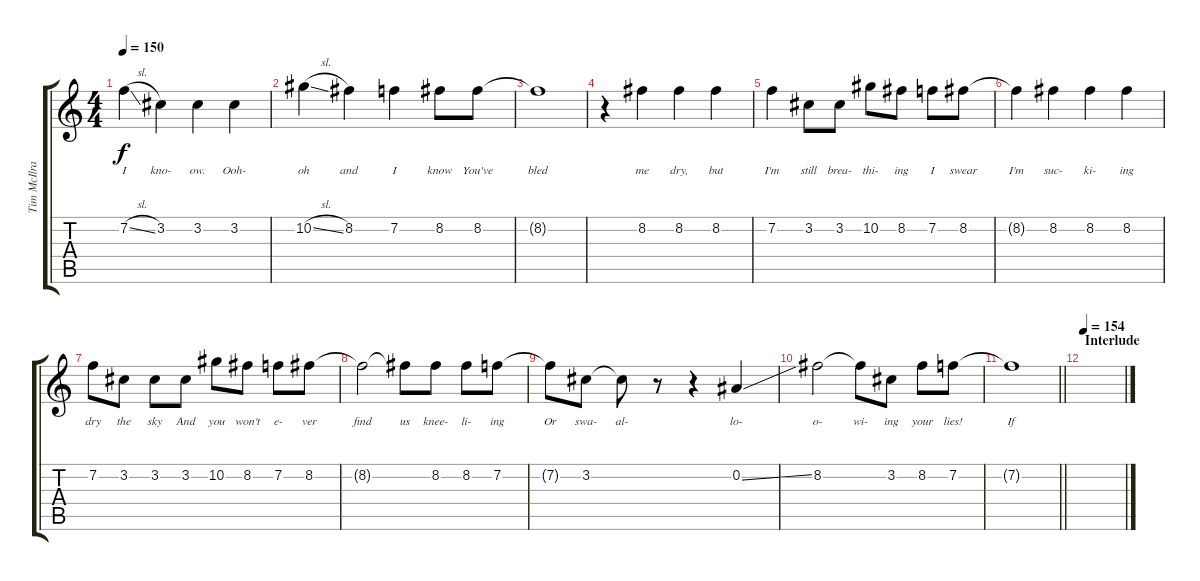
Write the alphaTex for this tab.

\track ("Tim McIlrath - Vocals" "Tim McIlra") {instrument distortionguitar}
\staff {score tabs}
\tuning (Eb4 Bb3 Gb3 Db3 Ab2 Eb2) {hide}
\ts (4 4)
\tempo 150
\clef g2
\ks c
7.2{sl}.4{lyrics (0 "I") lyrics (1 "") lyrics (2 "") lyrics (3 "") lyrics (4 "") dy f} 3.2.4{lyrics (0 "kno-") lyrics (1 "") lyrics (2 "") lyrics (3 "") lyrics (4 "")} 3.2.4{lyrics (0 "ow.") lyrics (1 "") lyrics (2 "") lyrics (3 "") lyrics (4 "")} 3.2.4{lyrics (0 "Ooh-") lyrics (1 "") lyrics (2 "") lyrics (3 "") lyrics (4 "")} |
10.2{sl}.4{lyrics (0 "oh") lyrics (1 "") lyrics (2 "") lyrics (3 "") lyrics (4 "")} 8.2.4{lyrics (0 "and") lyrics (1 "") lyrics (2 "") lyrics (3 "") lyrics (4 "")} 7.2.4{lyrics (0 "I") lyrics (1 "") lyrics (2 "") lyrics (3 "") lyrics (4 "")} 8.2.8{lyrics (0 "know") lyrics (1 "") lyrics (2 "") lyrics (3 "") lyrics (4 "")} 8.2.8{lyrics (0 "You've") lyrics (1 "") lyrics (2 "") lyrics (3 "") lyrics (4 "")} |
8.2{t}.1{lyrics (0 "bled") lyrics (1 "") lyrics (2 "") lyrics (3 "") lyrics (4 "")} |
r.4 8.2.4{lyrics (0 "me") lyrics (1 "") lyrics (2 "") lyrics (3 "") lyrics (4 "")} 8.2.4{lyrics (0 "dry,") lyrics (1 "") lyrics (2 "") lyrics (3 "") lyrics (4 "")} 8.2.4{lyrics (0 "but") lyrics (1 "") lyrics (2 "") lyrics (3 "") lyrics (4 "")} |
7.2.4{lyrics (0 "I'm") lyrics (1 "") lyrics (2 "") lyrics (3 "") lyrics (4 "")} 3.2.8{lyrics (0 "still") lyrics (1 "") lyrics (2 "") lyrics (3 "") lyrics (4 "")} 3.2.8{lyrics (0 "brea-") lyrics (1 "") lyrics (2 "") lyrics (3 "") lyrics (4 "")} 10.2.8{lyrics (0 "thi-") lyrics (1 "") lyrics (2 "") lyrics (3 "") lyrics (4 "")} 8.2.8{lyrics (0 "ing") lyrics (1 "") lyrics (2 "") lyrics (3 "") lyrics (4 "")} 7.2.8{lyrics (0 "I") lyrics (1 "") lyrics (2 "") lyrics (3 "") lyrics (4 "")} 8.2.8{lyrics (0 "swear") lyrics (1 "") lyrics (2 "") lyrics (3 "") lyrics (4 "")} |
8.2{t}.4{lyrics (0 "I'm") lyrics (1 "") lyrics (2 "") lyrics (3 "") lyrics (4 "")} 8.2.4{lyrics (0 "suc-") lyrics (1 "") lyrics (2 "") lyrics (3 "") lyrics (4 "")} 8.2.4{lyrics (0 "ki-") lyrics (1 "") lyrics (2 "") lyrics (3 "") lyrics (4 "")} 8.2.4{lyrics (0 "ing") lyrics (1 "") lyrics (2 "") lyrics (3 "") lyrics (4 "")} |
7.2.8{lyrics (0 "dry") lyrics (1 "") lyrics (2 "") lyrics (3 "") lyrics (4 "")} 3.2.8{lyrics (0 "the") lyrics (1 "") lyrics (2 "") lyrics (3 "") lyrics (4 "")} 3.2.8{lyrics (0 "sky") lyrics (1 "") lyrics (2 "") lyrics (3 "") lyrics (4 "")} 3.2.8{lyrics (0 "And") lyrics (1 "") lyrics (2 "") lyrics (3 "") lyrics (4 "")} 10.2.8{lyrics (0 "you") lyrics (1 "") lyrics (2 "") lyrics (3 "") lyrics (4 "")} 8.2.8{lyrics (0 "won't") lyrics (1 "") lyrics (2 "") lyrics (3 "") lyrics (4 "")} 7.2.8{lyrics (0 "e-") lyrics (1 "") lyrics (2 "") lyrics (3 "") lyrics (4 "")} 8.2.8{lyrics (0 "ver") lyrics (1 "") lyrics (2 "") lyrics (3 "") lyrics (4 "")} |
8.2{t}.2{lyrics (0 "find") lyrics (1 "") lyrics (2 "") lyrics (3 "") lyrics (4 "")} 8.2{t}.8{lyrics (0 "us") lyrics (1 "") lyrics (2 "") lyrics (3 "") lyrics (4 "")} 8.2.8{lyrics (0 "knee-") lyrics (1 "") lyrics (2 "") lyrics (3 "") lyrics (4 "")} 8.2.8{lyrics (0 "li-") lyrics (1 "") lyrics (2 "") lyrics (3 "") lyrics (4 "")} 7.2.8{lyrics (0 "ing") lyrics (1 "") lyrics (2 "") lyrics (3 "") lyrics (4 "")} |
7.2{t}.8{lyrics (0 "Or") lyrics (1 "") lyrics (2 "") lyrics (3 "") lyrics (4 "")} 3.2.8{lyrics (0 "swa-") lyrics (1 "") lyrics (2 "") lyrics (3 "") lyrics (4 "")} 3.2{t}.8{lyrics (0 "al-") lyrics (1 "") lyrics (2 "") lyrics (3 "") lyrics (4 "")} r.8 r.4 0.2{ss}.4{lyrics (0 "lo-") lyrics (1 "") lyrics (2 "") lyrics (3 "") lyrics (4 "")} |
8.2.2{lyrics (0 "o-") lyrics (1 "") lyrics (2 "") lyrics (3 "") lyrics (4 "")} 8.2{t}.8{lyrics (0 "wi-") lyrics (1 "") lyrics (2 "") lyrics (3 "") lyrics (4 "")} 3.2.8{lyrics (0 "ing") lyrics (1 "") lyrics (2 "") lyrics (3 "") lyrics (4 "")} 8.2.8{lyrics (0 "your") lyrics (1 "") lyrics (2 "") lyrics (3 "") lyrics (4 "")} 7.2.8{lyrics (0 "lies!") lyrics (1 "") lyrics (2 "") lyrics (3 "") lyrics (4 "")} |
\barLineRight lightlight
7.2{t}.1{lyrics (0 "If") lyrics (1 "") lyrics (2 "") lyrics (3 "") lyrics (4 "")} |
\section ("" "Interlude")
\tempo 154
